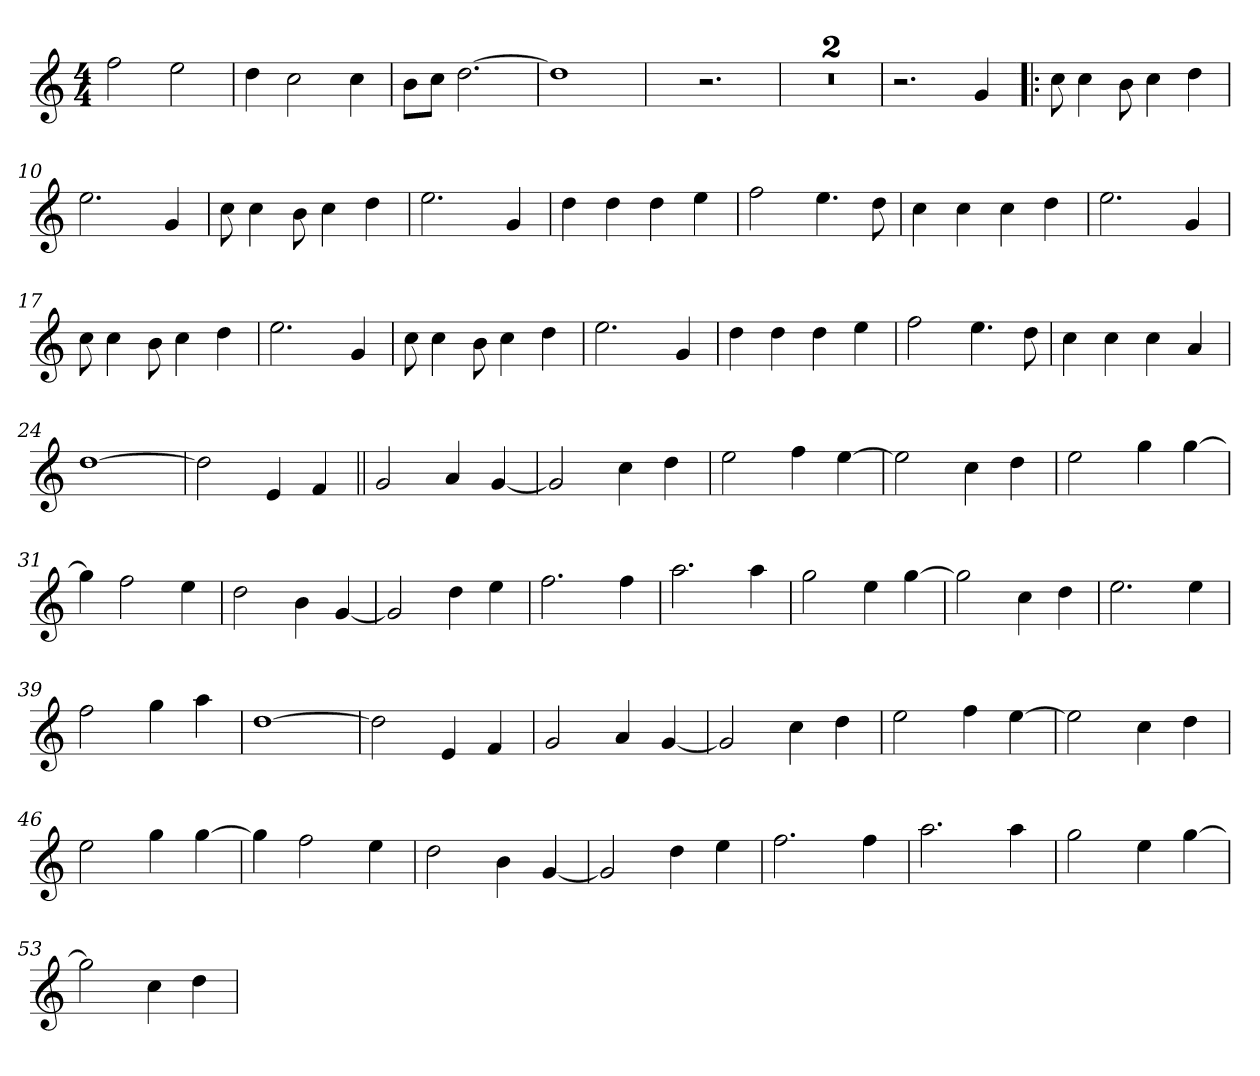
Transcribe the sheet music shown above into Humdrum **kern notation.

**kern
*part1
*staff1
*clefG2
*k[]
*C:
*M4/4
=1
2ff\
2ee\
=2
4dd\
2cc\
4cc\
=3
8b\L
8cc\J
[2.dd\
=4
1dd]
=5
4cc\yy
2.r
=6
1r
=7
1r
=8
2.r
4g/
!!LO:LB:g=z
=9!|:
8cc\
4cc\
8b\
4cc\
4dd\
=10
2.ee\
4g/
=11
8cc\
4cc\
8b\
4cc\
4dd\
=12
2.ee\
4g/
=13
4dd\
4dd\
4dd\
4ee\
=14
2ff\
4.ee\
8dd\
=15
4cc\
4cc\
4cc\
4dd\
=16
2.ee\
4g/
=17
8cc\
4cc\
8b\
4cc\
4dd\
=18
2.ee\
4g/
!!LO:LB:g=z
=19
8cc\
4cc\
8b\
4cc\
4dd\
=20
2.ee\
4g/
=21
4dd\
4dd\
4dd\
4ee\
=22
2ff\
4.ee\
8dd\
=23
4cc\
4cc\
4cc\
4a/
=24
[1dd
=25
2dd\]
4e/
4f/
=26||
2g/
4a/
[4g/
=27
2g/]
4cc\
4dd\
=28
2ee\
4ff\
[4ee\
!!LO:LB:g=z
=29
2ee\]
4cc\
4dd\
=30
2ee\
4gg\
[4gg\
=31
4gg\]
2ff\
4ee\
=32
2dd\
4b\
[4g/
=33
2g/]
4dd\
4ee\
=34
2.ff\
4ff\
=35
2.aa\
4aa\
=36
2gg\
4ee\
[4gg\
=37
2gg\]
4cc\
4dd\
=38
2.ee\
4ee\
!!LO:LB:g=z
=39
2ff\
4gg\
4aa\
=40
[1dd
=41
2dd\]
4e/
4f/
=42
2g/
4a/
[4g/
=43
2g/]
4cc\
4dd\
=44
2ee\
4ff\
[4ee\
=45
2ee\]
4cc\
4dd\
=46
2ee\
4gg\
[4gg\
=47
4gg\]
2ff\
4ee\
=48
2dd\
4b\
[4g/
!!LO:LB:g=z
=49
2g/]
4dd\
4ee\
=50
2.ff\
4ff\
=51
2.aa\
4aa\
=52
2gg\
4ee\
[4gg\
=53
2gg\]
4cc\
4dd\
=
*-
